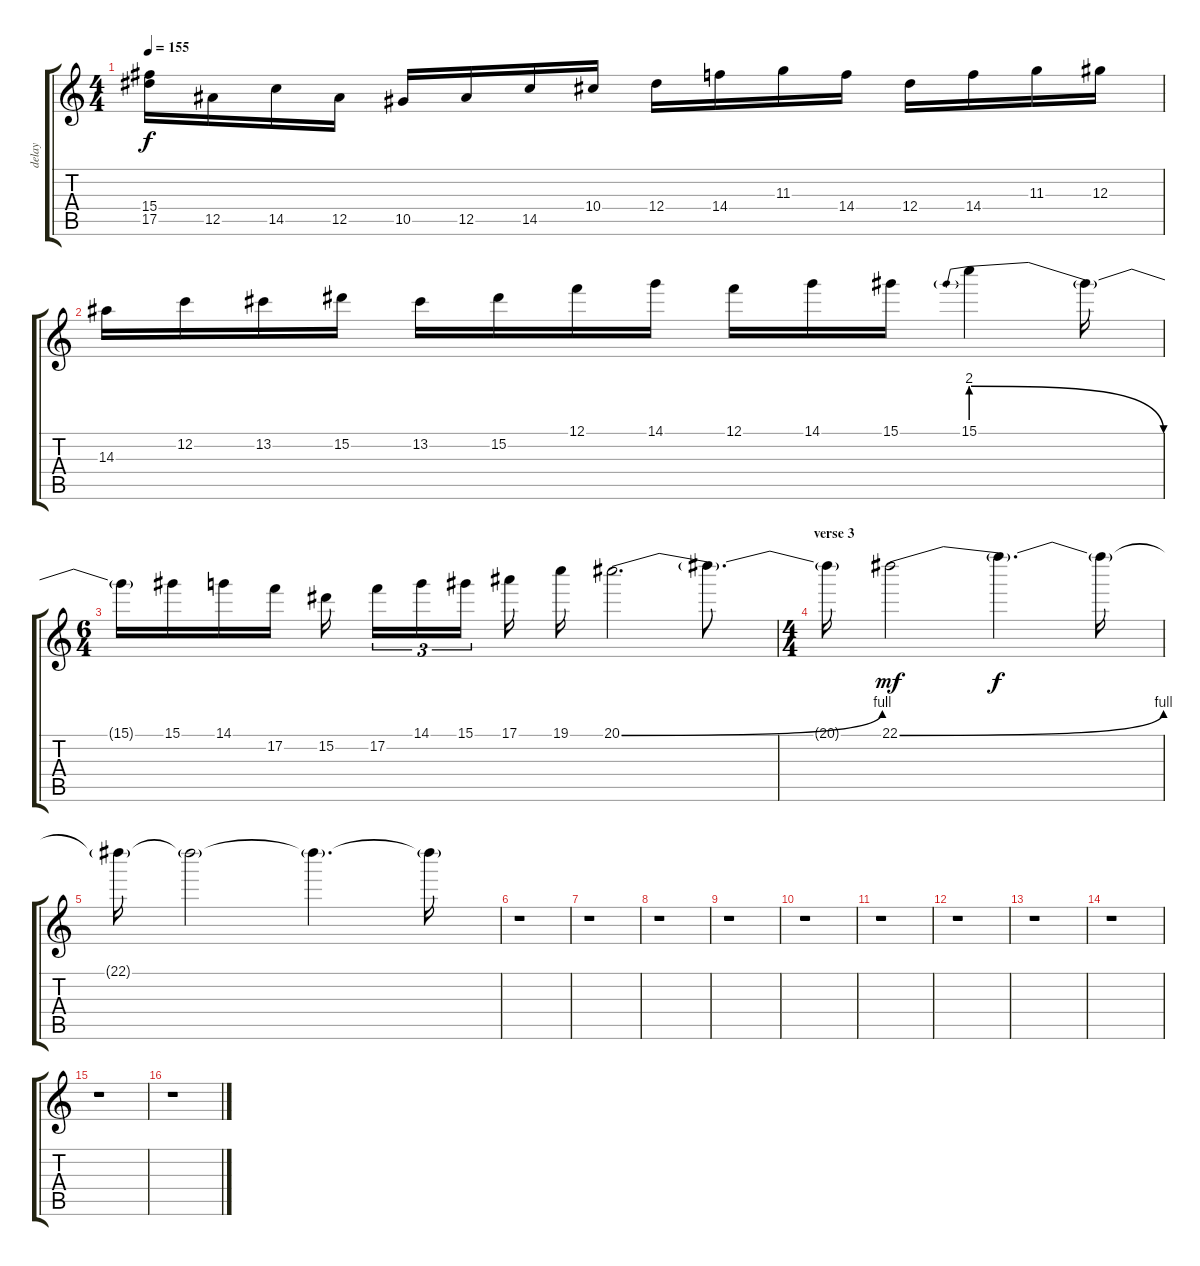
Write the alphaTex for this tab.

\track ("delay" "delay") {instrument distortionguitar}
\staff {score tabs}
\tuning (F4 C4 Ab3 Eb3 Bb2 F2) {hide}
\ts (4 4)
\tempo 155
\clef g2
\ks c
(15.4{t} 17.5{t}).16{dy f} 12.5.16 14.5.16 12.5.16 10.5.16 12.5.16 14.5.16 10.4.16 12.4.16 14.4.16 11.3.16 14.4.16 12.4.16 14.4.16 11.3.16 12.3.16 |
14.3.16 12.2.16 13.2.16 15.2.16 13.2.16 15.2.16 12.1.16 14.1.16 12.1.16 14.1.16 15.1.16 15.1{be (prebendrelease 0 8 60 0)}.4 15.1{t}.16 |
\ts (6 4)
15.1{t}.16 15.1.16 14.1.16 17.2.16 15.2.16 17.2.16{tu (3 2)} 14.1.16{tu (3 2)} 15.1.16{tu (3 2)} 17.1.16 19.1.16 20.1{be (bend 0 0 60 4)}.2{d} 20.1{t}.8{d} |
\ts (4 4)
\section ("" "verse 3")
20.1{t}.16 22.1{be (bend 0 0 60 4)}.2{dy mf} 22.1{t}.4{d dy f volume 11} 22.1{t}.16 |
22.1{t}.16 22.1{t}.2{volume 6} 22.1{t}.4{d volume 0} 22.1{t}.16 |
r.1 |
r.1 |
r.1 |
r.1 |
r.1 |
r.1 |
\section ("" "")
r.1 |
r.1 |
r.1 |
r.1 |
r.1
